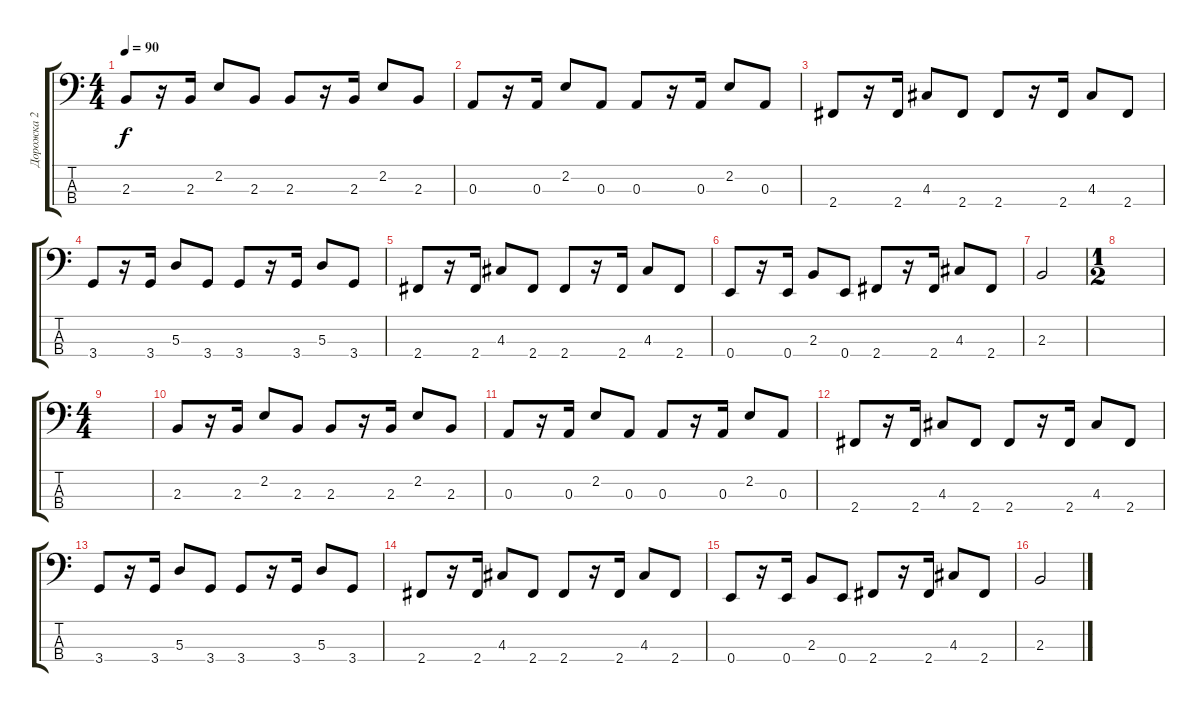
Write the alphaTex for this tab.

\track ("Дорожка 2" "Дорожка 2") {instrument electricbassfinger}
\staff {score tabs}
\tuning (G2 D2 A1 E1) {hide}
\ts (4 4)
\tempo 90
\clef f4
\ks c
2.3.8{dy f} r.16 2.3.16 2.2.8 2.3.8 2.3.8 r.16 2.3.16 2.2.8 2.3.8 |
0.3.8 r.16 0.3.16 2.2.8 0.3.8 0.3.8 r.16 0.3.16 2.2.8 0.3.8 |
2.4.8 r.16 2.4.16 4.3.8 2.4.8 2.4.8 r.16 2.4.16 4.3.8 2.4.8 |
3.4.8 r.16 3.4.16 5.3.8 3.4.8 3.4.8 r.16 3.4.16 5.3.8 3.4.8 |
2.4.8 r.16 2.4.16 4.3.8 2.4.8 2.4.8 r.16 2.4.16 4.3.8 2.4.8 |
0.4.8 r.16 0.4.16 2.3.8 0.4.8 2.4.8 r.16 2.4.16 4.3.8 2.4.8 |
2.3.2 |
\ts (1 2)
|
\ts (4 4)
|
2.3.8 r.16 2.3.16 2.2.8 2.3.8 2.3.8 r.16 2.3.16 2.2.8 2.3.8 |
0.3.8 r.16 0.3.16 2.2.8 0.3.8 0.3.8 r.16 0.3.16 2.2.8 0.3.8 |
2.4.8 r.16 2.4.16 4.3.8 2.4.8 2.4.8 r.16 2.4.16 4.3.8 2.4.8 |
3.4.8 r.16 3.4.16 5.3.8 3.4.8 3.4.8 r.16 3.4.16 5.3.8 3.4.8 |
2.4.8 r.16 2.4.16 4.3.8 2.4.8 2.4.8 r.16 2.4.16 4.3.8 2.4.8 |
0.4.8 r.16 0.4.16 2.3.8 0.4.8 2.4.8 r.16 2.4.16 4.3.8 2.4.8 |
2.3.2
